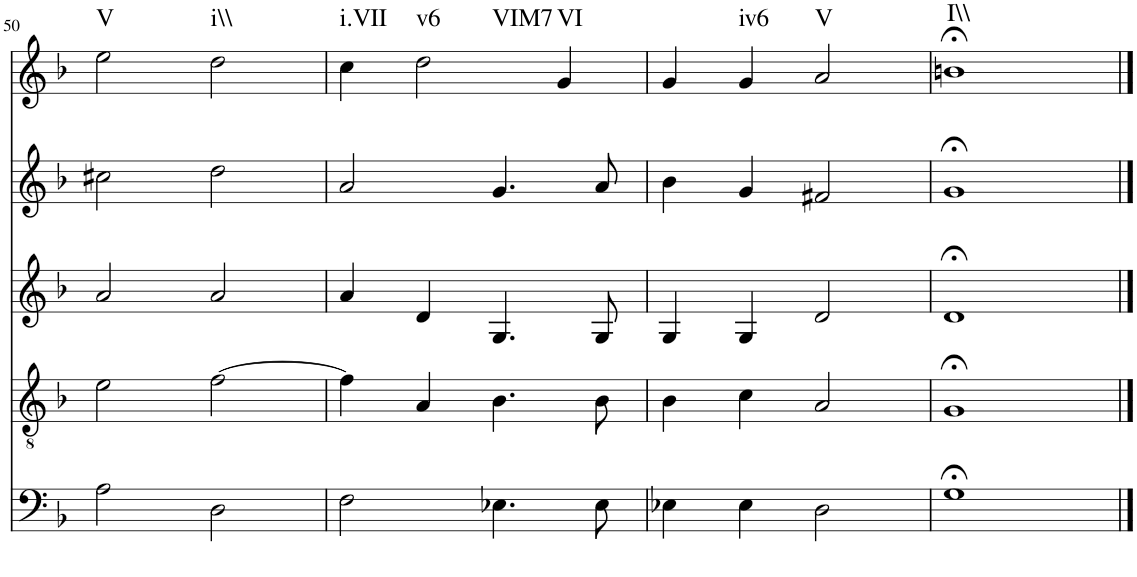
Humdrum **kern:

**kern	**kern	**kern	**kern	**kern	**harte
*part5	*part4	*part3	*part2	*part1	*part1
*staff5	*staff4	*staff3	*staff2	*staff1	*
*I"vox	*I"vox	*I"vox	*I"vox	*I"vox	*
!!LO:PB:g=z
*clefF4	*clefGv2	*clefG2	*clefG2	*clefG2	*
*k[b-]	*k[b-]	*k[b-]	*k[b-]	*k[b-]	*
*M4/4	*M4/4	*M4/4	*M4/4	*M4/4	*
=50	=50	=50	=50	=50	=50
!	!	!	!	!	!LO:H:kt=V
2A\	2e\	2a/	2cc#X\	2ee\	N
!	!	!	!	!	!LO:H:kt=i\\
2D\	[2f\	2a/	2dd\	2dd\	N
=51	=51	=51	=51	=51	=51
!	!	!	!	!	!LO:H:kt=i.VII
2F\	4f\]	4a/	2a/	4cc\	N
!	!	!	!	!	!LO:H:n=1:kt=v6
!	!	!	!	!	!LO:H:n=2:kt=VIM7
.	4A/	4d/	.	2dd\	N N
4.E-X\	4.B-\	4.G/	4.g/	.	.
!	!	!	!	!	!LO:H:kt=VI
.	.	.	.	4g/	N
8E-\	8B-\	8G/	8a/	.	.
=52	=52	=52	=52	=52	=52
4E-X\	4B-\	4G/	4b-\	4g/	.
!	!	!	!	!	!LO:H:kt=iv6
4E-\	4c\	4G/	4g/	4g/	N
!	!	!	!	!	!LO:H:kt=V
2D\	2A/	2d/	2f#X/	2a/	N
=53	=53	=53	=53	=53	=53
!	!	!	!	!	!LO:H:kt=I\\
1G;<	1G;<	1d;<	1g;<	1bn;<	N
==	==	==	==	==	==
*-	*-	*-	*-	*-	*-
